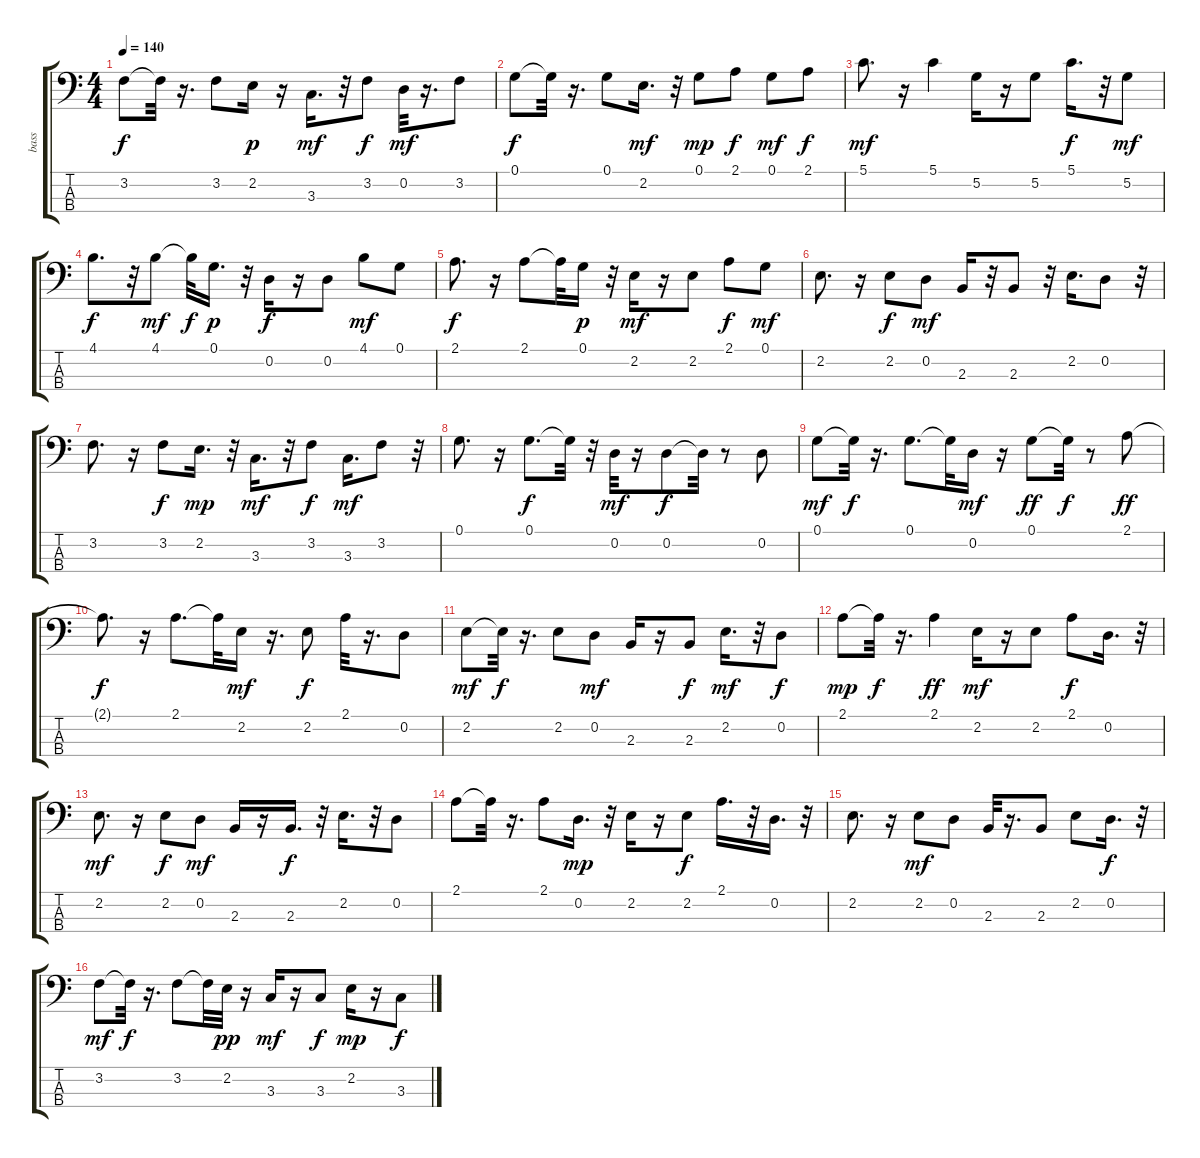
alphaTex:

\track ("bass" "bass") {instrument electricbassfinger}
\staff {score tabs}
\tuning (G2 D2 A1 E1) {hide}
\ts (4 4)
\tempo 140
\clef f4
\ks c
3.2{t}.8{dy f} 3.2{t}.32 r.16{d} 3.2.8 2.2.16{dy p} r.16 3.3.16{d dy mf} r.32 3.2.8{dy f} 0.2.32{dy mf} r.16{d} 3.2.8 |
0.1.8{dy f} 0.1{t}.32 r.16{d} 0.1.8 2.2.16{d dy mf} r.32 0.1.8{dy mp} 2.1.8{dy f} 0.1.8{dy mf} 2.1.8{dy f} |
5.1.8{d dy mf} r.16 5.1.4 5.2.16 r.16 5.2.8 5.1.16{d dy f} r.32 5.2.8{dy mf} |
4.1.8{d dy f} r.32 4.1.8{dy mf} 4.1{t}.32{dy f} 0.1.16{d dy p} r.32 0.2.16{dy f} r.16 0.2.8 4.1.8{dy mf} 0.1.8 |
2.1.8{d dy f} r.16 2.1.8 2.1{t}.32 0.1.16{dy p} r.32 2.2.16{dy mf} r.16 2.2.8 2.1.8{dy f} 0.1.8{dy mf} |
2.2.8{d} r.16 2.2.8{dy f} 0.2.8{dy mf} 2.3.16 r.32 2.3.8 r.32 2.2.16{d} 0.2.8 r.32 |
3.2.8{d} r.16 3.2.8{dy f} 2.2.16{d dy mp} r.32 3.3.16{d dy mf} r.32 3.2.8{dy f} 3.3.16{d dy mf} 3.2.8 r.32 |
0.1.8{d} r.16 0.1.8{d dy f} 0.1{t}.32 r.32 0.2.32{dy mf} r.16 0.2.8{dy f} 0.2{t}.32 r.8 0.2.8 |
0.1.8{dy mf} 0.1{t}.32{dy f} r.16{d} 0.1.8{d} 0.1{t}.32 0.2.16{dy mf} r.16 0.1.8{dy ff} 0.1{t}.32{dy f} r.8 2.1.8{dy ff} |
2.1{t}.8{d dy f} r.16 2.1.8{d} 2.1{t}.32 2.2.16{dy mf} r.16{d} 2.2.8{dy f} 2.1.32 r.16{d} 0.2.8 |
2.2.8{dy mf} 2.2{t}.32{dy f} r.16{d} 2.2.8 0.2.8{dy mf} 2.3.16 r.16 2.3.8{dy f} 2.2.16{d dy mf} r.32 0.2.8{dy f} |
2.1.8{dy mp} 2.1{t}.32{dy f} r.16{d} 2.1.4{dy ff} 2.2.16{dy mf} r.16 2.2.8 2.1.8{dy f} 0.2.16{d} r.32 |
2.2.8{d dy mf} r.16 2.2.8{dy f} 0.2.8{dy mf} 2.3.16 r.16 2.3.16{d dy f} r.32 2.2.16{d} r.32 0.2.8 |
2.1.8 2.1{t}.32 r.16{d} 2.1.8 0.2.16{d dy mp} r.32 2.2.16 r.16 2.2.8{dy f} 2.1.16{d} r.32 0.2.16{d} r.32 |
2.2.8{d} r.16 2.2.8{dy mf} 0.2.8 2.3.32 r.16{d} 2.3.8 2.2.8 0.2.16{d dy f} r.32 |
3.2.8{dy mf} 3.2{t}.32{dy f} r.16{d} 3.2.8 3.2{t}.32 2.2.32{dy pp} r.16 3.3.16{dy mf} r.16 3.3.8{dy f} 2.2.16{dy mp} r.16 3.3.8{dy f}
